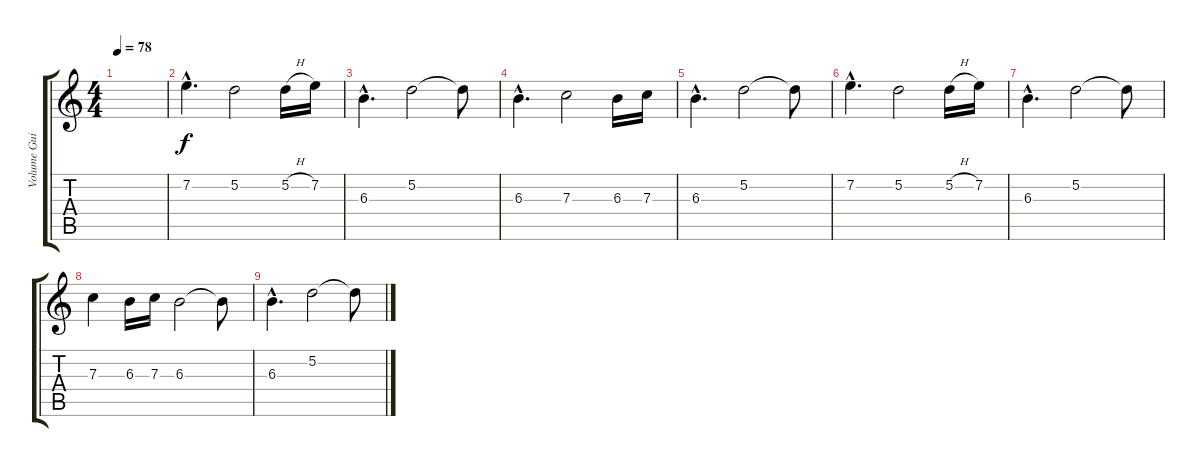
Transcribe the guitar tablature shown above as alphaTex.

\track ("Volume Guitar" "Volume Gui") {instrument distortionguitar}
\staff {score tabs}
\tuning (D4 A3 F3 C3 G2 D2) {hide}
\ts (4 4)
\tempo 78
\clef g2
\ks c
|
7.2{hac}.4{d} 5.2.2 5.2{h}.16 7.2.16 |
6.3{hac}.4{d} 5.2.2 5.2{t}.8 |
6.3{hac}.4{d} 7.3.2 6.3.16 7.3.16 |
6.3{hac}.4{d} 5.2.2 5.2{t}.8 |
7.2{hac}.4{d} 5.2.2 5.2{h}.16 7.2.16 |
6.3{hac}.4{d} 5.2.2 5.2{t}.8 |
7.3.4 6.3.16 7.3.16 6.3.2 6.3{t}.8 |
6.3{hac}.4{d} 5.2.2 5.2{t}.8
